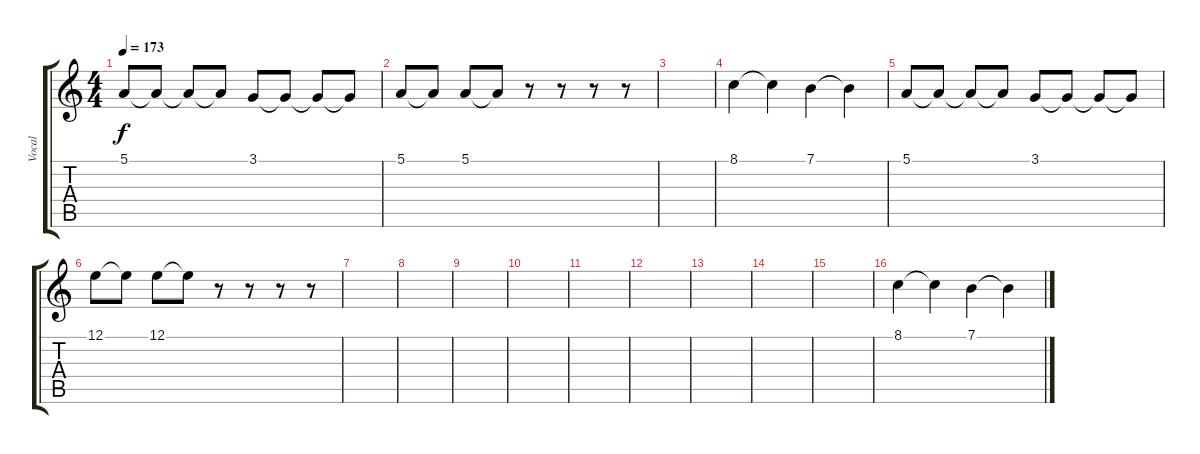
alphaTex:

\track ("Vocal" "Vocal") {instrument violin}
\staff {score tabs}
\tuning (E4 B3 G3 D3 A2 E2) {hide}
\ts (4 4)
\tempo 173
\clef g2
\ks c
5.1.8{dy f} 5.1{t}.8 5.1{t}.8 5.1{t}.8 3.1.8 3.1{t}.8 3.1{t}.8 3.1{t}.8 |
5.1.8 5.1{t}.8 5.1.8 5.1{t}.8 r.8 r.8 r.8 r.8 |
|
8.1.4 8.1{t}.4 7.1.4 7.1{t}.4 |
5.1.8 5.1{t}.8 5.1{t}.8 5.1{t}.8 3.1.8 3.1{t}.8 3.1{t}.8 3.1{t}.8 |
12.1.8 12.1{t}.8 12.1.8 12.1{t}.8 r.8 r.8 r.8 r.8 |
|
|
|
|
|
|
|
|
|
8.1.4 8.1{t}.4 7.1.4 7.1{t}.4
